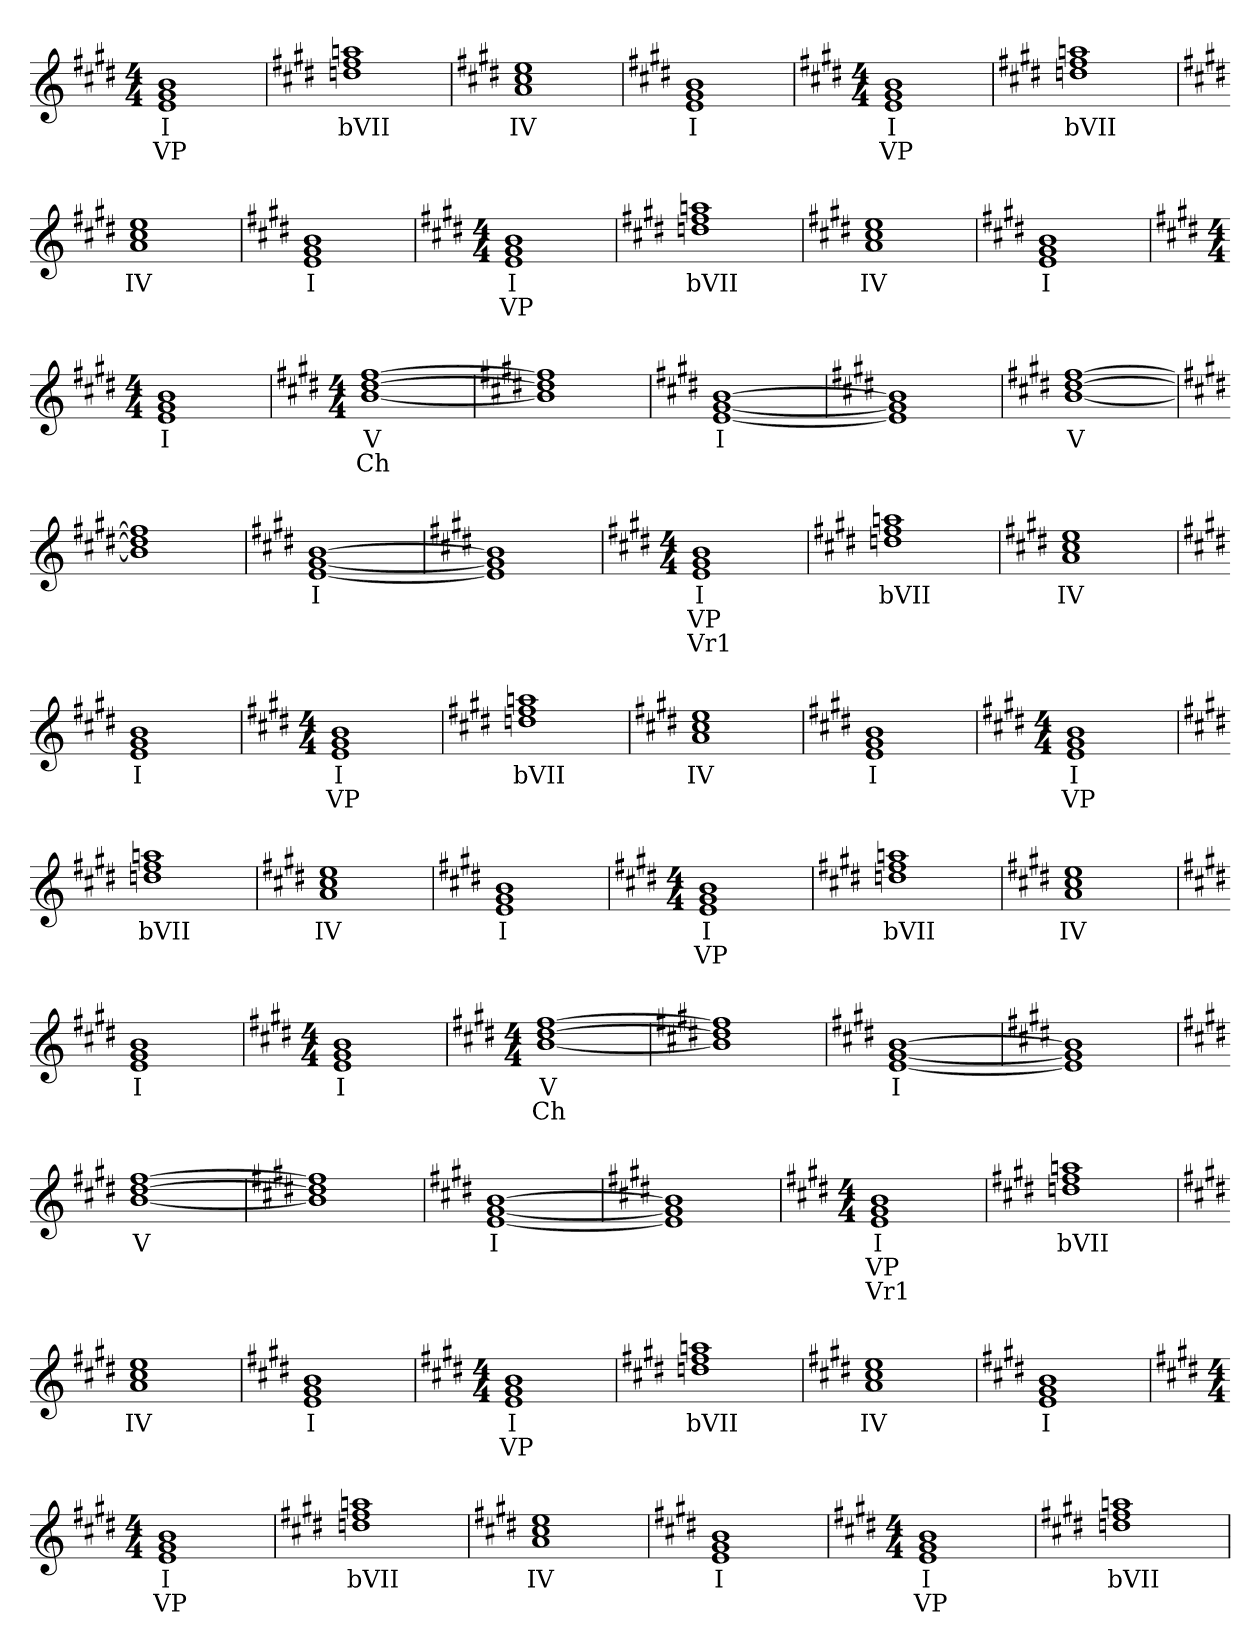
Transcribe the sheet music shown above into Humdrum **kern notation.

**kern	**text	**text	**text
*part1	*part1	*part1	*part1
*staff1	*staff1	*staff1	*staff1
*k[f#c#g#d#]	*	*	*
*E:	*	*	*
*M4/4	*	*	*
=	=	=	=
1e 1g# 1b	I	VP	.
=	=	=	=
*k[f#c#g#d#]	*	*	*
*E:	*	*	*
1ddn 1ff# 1aan	bVII	.	.
=	=	=	=
*k[f#c#g#d#]	*	*	*
*E:	*	*	*
1a 1cc# 1ee	IV	.	.
=	=	=	=
*k[f#c#g#d#]	*	*	*
*E:	*	*	*
1e 1g# 1b	I	.	.
=	=	=	=
*k[f#c#g#d#]	*	*	*
*E:	*	*	*
*M4/4	*	*	*
1e 1g# 1b	I	VP	.
=	=	=	=
*k[f#c#g#d#]	*	*	*
*E:	*	*	*
1ddn 1ff# 1aan	bVII	.	.
=	=	=	=
*k[f#c#g#d#]	*	*	*
*E:	*	*	*
1a 1cc# 1ee	IV	.	.
=	=	=	=
*k[f#c#g#d#]	*	*	*
*E:	*	*	*
1e 1g# 1b	I	.	.
=	=	=	=
*k[f#c#g#d#]	*	*	*
*E:	*	*	*
*M4/4	*	*	*
1e 1g# 1b	I	VP	.
=	=	=	=
*k[f#c#g#d#]	*	*	*
*E:	*	*	*
1ddn 1ff# 1aan	bVII	.	.
=	=	=	=
*k[f#c#g#d#]	*	*	*
*E:	*	*	*
1a 1cc# 1ee	IV	.	.
=	=	=	=
*k[f#c#g#d#]	*	*	*
*E:	*	*	*
1e 1g# 1b	I	.	.
=	=	=	=
*k[f#c#g#d#]	*	*	*
*E:	*	*	*
*M4/4	*	*	*
1e 1g# 1b	I	.	.
=	=	=	=
*k[f#c#g#d#]	*	*	*
*E:	*	*	*
*M4/4	*	*	*
[1b [1dd# [1ff#	V	Ch	.
=	=	=	=
*k[f#c#g#d#]	*	*	*
*E:	*	*	*
1b] 1dd#] 1ff#]	.	.	.
=	=	=	=
*k[f#c#g#d#]	*	*	*
*E:	*	*	*
[1e [1g# [1b	I	.	.
=	=	=	=
*k[f#c#g#d#]	*	*	*
*E:	*	*	*
1e] 1g#] 1b]	.	.	.
=	=	=	=
*k[f#c#g#d#]	*	*	*
*E:	*	*	*
[1b [1dd# [1ff#	V	.	.
=	=	=	=
*k[f#c#g#d#]	*	*	*
*E:	*	*	*
1b] 1dd#] 1ff#]	.	.	.
=	=	=	=
*k[f#c#g#d#]	*	*	*
*E:	*	*	*
[1e [1g# [1b	I	.	.
=	=	=	=
*k[f#c#g#d#]	*	*	*
*E:	*	*	*
1e] 1g#] 1b]	.	.	.
=	=	=	=
*k[f#c#g#d#]	*	*	*
*E:	*	*	*
*M4/4	*	*	*
1e 1g# 1b	I	VP	Vr1
=	=	=	=
*k[f#c#g#d#]	*	*	*
*E:	*	*	*
1ddn 1ff# 1aan	bVII	.	.
=	=	=	=
*k[f#c#g#d#]	*	*	*
*E:	*	*	*
1a 1cc# 1ee	IV	.	.
=	=	=	=
*k[f#c#g#d#]	*	*	*
*E:	*	*	*
1e 1g# 1b	I	.	.
=	=	=	=
*k[f#c#g#d#]	*	*	*
*E:	*	*	*
*M4/4	*	*	*
1e 1g# 1b	I	VP	.
=	=	=	=
*k[f#c#g#d#]	*	*	*
*E:	*	*	*
1ddn 1ff# 1aan	bVII	.	.
=	=	=	=
*k[f#c#g#d#]	*	*	*
*E:	*	*	*
1a 1cc# 1ee	IV	.	.
=	=	=	=
*k[f#c#g#d#]	*	*	*
*E:	*	*	*
1e 1g# 1b	I	.	.
=	=	=	=
*k[f#c#g#d#]	*	*	*
*E:	*	*	*
*M4/4	*	*	*
1e 1g# 1b	I	VP	.
=	=	=	=
*k[f#c#g#d#]	*	*	*
*E:	*	*	*
1ddn 1ff# 1aan	bVII	.	.
=	=	=	=
*k[f#c#g#d#]	*	*	*
*E:	*	*	*
1a 1cc# 1ee	IV	.	.
=	=	=	=
*k[f#c#g#d#]	*	*	*
*E:	*	*	*
1e 1g# 1b	I	.	.
=	=	=	=
*k[f#c#g#d#]	*	*	*
*E:	*	*	*
*M4/4	*	*	*
1e 1g# 1b	I	VP	.
=	=	=	=
*k[f#c#g#d#]	*	*	*
*E:	*	*	*
1ddn 1ff# 1aan	bVII	.	.
=	=	=	=
*k[f#c#g#d#]	*	*	*
*E:	*	*	*
1a 1cc# 1ee	IV	.	.
=	=	=	=
*k[f#c#g#d#]	*	*	*
*E:	*	*	*
1e 1g# 1b	I	.	.
=	=	=	=
*k[f#c#g#d#]	*	*	*
*E:	*	*	*
*M4/4	*	*	*
1e 1g# 1b	I	.	.
=	=	=	=
*k[f#c#g#d#]	*	*	*
*E:	*	*	*
*M4/4	*	*	*
[1b [1dd# [1ff#	V	Ch	.
=	=	=	=
*k[f#c#g#d#]	*	*	*
*E:	*	*	*
1b] 1dd#] 1ff#]	.	.	.
=	=	=	=
*k[f#c#g#d#]	*	*	*
*E:	*	*	*
[1e [1g# [1b	I	.	.
=	=	=	=
*k[f#c#g#d#]	*	*	*
*E:	*	*	*
1e] 1g#] 1b]	.	.	.
=	=	=	=
*k[f#c#g#d#]	*	*	*
*E:	*	*	*
[1b [1dd# [1ff#	V	.	.
=	=	=	=
*k[f#c#g#d#]	*	*	*
*E:	*	*	*
1b] 1dd#] 1ff#]	.	.	.
=	=	=	=
*k[f#c#g#d#]	*	*	*
*E:	*	*	*
[1e [1g# [1b	I	.	.
=	=	=	=
*k[f#c#g#d#]	*	*	*
*E:	*	*	*
1e] 1g#] 1b]	.	.	.
=	=	=	=
*k[f#c#g#d#]	*	*	*
*E:	*	*	*
*M4/4	*	*	*
1e 1g# 1b	I	VP	Vr1
=	=	=	=
*k[f#c#g#d#]	*	*	*
*E:	*	*	*
1ddn 1ff# 1aan	bVII	.	.
=	=	=	=
*k[f#c#g#d#]	*	*	*
*E:	*	*	*
1a 1cc# 1ee	IV	.	.
=	=	=	=
*k[f#c#g#d#]	*	*	*
*E:	*	*	*
1e 1g# 1b	I	.	.
=	=	=	=
*k[f#c#g#d#]	*	*	*
*E:	*	*	*
*M4/4	*	*	*
1e 1g# 1b	I	VP	.
=	=	=	=
*k[f#c#g#d#]	*	*	*
*E:	*	*	*
1ddn 1ff# 1aan	bVII	.	.
=	=	=	=
*k[f#c#g#d#]	*	*	*
*E:	*	*	*
1a 1cc# 1ee	IV	.	.
=	=	=	=
*k[f#c#g#d#]	*	*	*
*E:	*	*	*
1e 1g# 1b	I	.	.
=	=	=	=
*k[f#c#g#d#]	*	*	*
*E:	*	*	*
*M4/4	*	*	*
1e 1g# 1b	I	VP	.
=	=	=	=
*k[f#c#g#d#]	*	*	*
*E:	*	*	*
1ddn 1ff# 1aan	bVII	.	.
=	=	=	=
*k[f#c#g#d#]	*	*	*
*E:	*	*	*
1a 1cc# 1ee	IV	.	.
=	=	=	=
*k[f#c#g#d#]	*	*	*
*E:	*	*	*
1e 1g# 1b	I	.	.
=	=	=	=
*k[f#c#g#d#]	*	*	*
*E:	*	*	*
*M4/4	*	*	*
1e 1g# 1b	I	VP	.
=	=	=	=
*k[f#c#g#d#]	*	*	*
*E:	*	*	*
1ddn 1ff# 1aan	bVII	.	.
=	=	=	=
*-	*-	*-	*-
